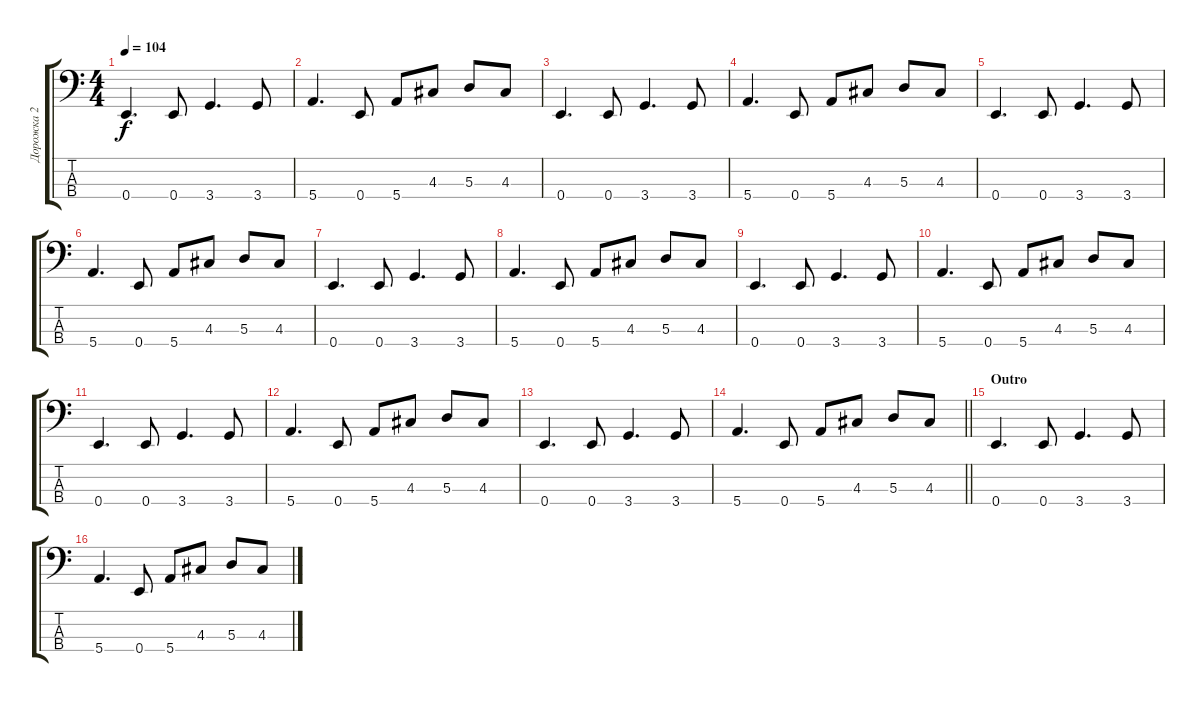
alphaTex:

\track ("Дорожка 2" "Дорожка 2") {instrument electricbassfinger}
\staff {score tabs}
\tuning (G2 D2 A1 E1) {hide}
\ts (4 4)
\tempo 104
\clef f4
\ks c
0.4.4{d dy f} 0.4.8 3.4.4{d} 3.4.8 |
5.4.4{d} 0.4.8 5.4.8 4.3.8 5.3.8 4.3.8 |
0.4.4{d} 0.4.8 3.4.4{d} 3.4.8 |
5.4.4{d} 0.4.8 5.4.8 4.3.8 5.3.8 4.3.8 |
0.4.4{d} 0.4.8 3.4.4{d} 3.4.8 |
5.4.4{d} 0.4.8 5.4.8 4.3.8 5.3.8 4.3.8 |
0.4.4{d} 0.4.8 3.4.4{d} 3.4.8 |
5.4.4{d} 0.4.8 5.4.8 4.3.8 5.3.8 4.3.8 |
0.4.4{d} 0.4.8 3.4.4{d} 3.4.8 |
5.4.4{d} 0.4.8 5.4.8 4.3.8 5.3.8 4.3.8 |
0.4.4{d} 0.4.8 3.4.4{d} 3.4.8 |
5.4.4{d} 0.4.8 5.4.8 4.3.8 5.3.8 4.3.8 |
0.4.4{d} 0.4.8 3.4.4{d} 3.4.8 |
\barLineRight lightlight
5.4.4{d} 0.4.8 5.4.8 4.3.8 5.3.8 4.3.8 |
\section ("" "Outro")
0.4.4{d} 0.4.8 3.4.4{d} 3.4.8 |
5.4.4{d} 0.4.8 5.4.8 4.3.8 5.3.8 4.3.8
